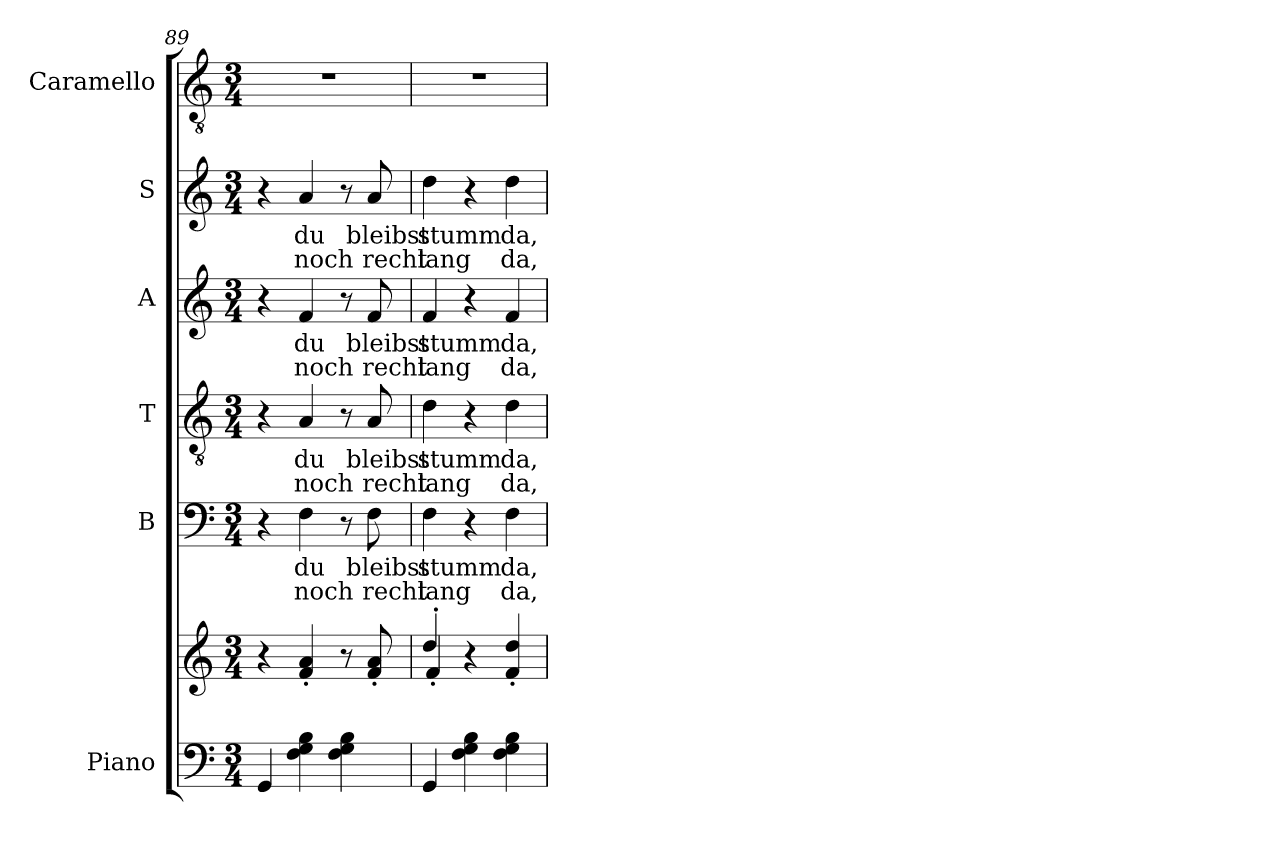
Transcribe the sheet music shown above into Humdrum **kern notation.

**kern	**kern	**kern	**text	**text	**kern	**text	**text	**kern	**text	**text	**kern	**text	**text	**kern
*part6	*part6	*part5	*part5	*part5	*part4	*part4	*part4	*part3	*part3	*part3	*part2	*part2	*part2	*part1
*staff7	*staff6	*staff5	*staff5	*staff5	*staff4	*staff4	*staff4	*staff3	*staff3	*staff3	*staff2	*staff2	*staff2	*staff1
*I"Piano	*	*I"B	*	*	*I"T	*	*	*I"A	*	*	*I"S	*	*	*I"Caramello
*I'Pno	*	*I'B	*	*	*I'T	*	*	*I'A	*	*	*I'S	*	*	*
*clefF4	*clefG2	*clefF4	*	*	*clefGv2	*	*	*clefG2	*	*	*clefG2	*	*	*clefGv2
*k[]	*k[]	*k[]	*	*	*k[]	*	*	*k[]	*	*	*k[]	*	*	*k[]
*M3/4	*M3/4	*M3/4	*	*	*M3/4	*	*	*M3/4	*	*	*M3/4	*	*	*M3/4
=89	=89	=89	=89	=89	=89	=89	=89	=89	=89	=89	=89	=89	=89	=89
4GG/	4r	4r	.	.	4r	.	.	4r	.	.	4r	.	.	2.r
!	!	!	!LO:LY:b	!LO:LY:b	!	!LO:LY:b	!LO:LY:b	!	!LO:LY:b	!LO:LY:b	!	!LO:LY:b	!LO:LY:b	!
4F\ 4G\ 4B\	4f/' 4a/'	4F\	du	noch	4A/	du	noch	4f/	du	noch	4a/	du	noch	.
4F\ 4G\ 4B\	8r	8r	.	.	8r	.	.	8r	.	.	8r	.	.	.
!	!	!	!LO:LY:b	!LO:LY:b	!	!LO:LY:b	!LO:LY:b	!	!LO:LY:b	!LO:LY:b	!	!LO:LY:b	!LO:LY:b	!
.	8f/' 8a/'	8F\	bleibst	recht	8A/	bleibst	recht	8f/	bleibst	recht	8a/	bleibst	recht	.
=90	=90	=90	=90	=90	=90	=90	=90	=90	=90	=90	=90	=90	=90	=90
*	*^	*	*	*	*	*	*	*	*	*	*	*	*	*
!	!	!	!	!LO:LY:b	!LO:LY:b	!	!LO:LY:b	!LO:LY:b	!	!LO:LY:b	!LO:LY:b	!	!LO:LY:b	!LO:LY:b	!
4GG/	4dd'/	4f'/	4F\	stumm	lang	4d\	stumm	lang	4f/	stumm	lang	4dd\	stumm	lang	2.r
4F\ 4G\ 4B\	4r	2ryy	4r	.	.	4r	.	.	4r	.	.	4r	.	.	.
!	!	!	!	!LO:LY:b	!LO:LY:b	!	!LO:LY:b	!LO:LY:b	!	!LO:LY:b	!LO:LY:b	!	!LO:LY:b	!LO:LY:b	!
4F\ 4G\ 4B\	4f/' 4dd/'	.	4F\	da,	da,	4d\	da,	da,	4f/	da,	da,	4dd\	da,	da,	.
*	*v	*v	*	*	*	*	*	*	*	*	*	*	*	*	*
=	=	=	=	=	=	=	=	=	=	=	=	=	=	=
*-	*-	*-	*-	*-	*-	*-	*-	*-	*-	*-	*-	*-	*-	*-
